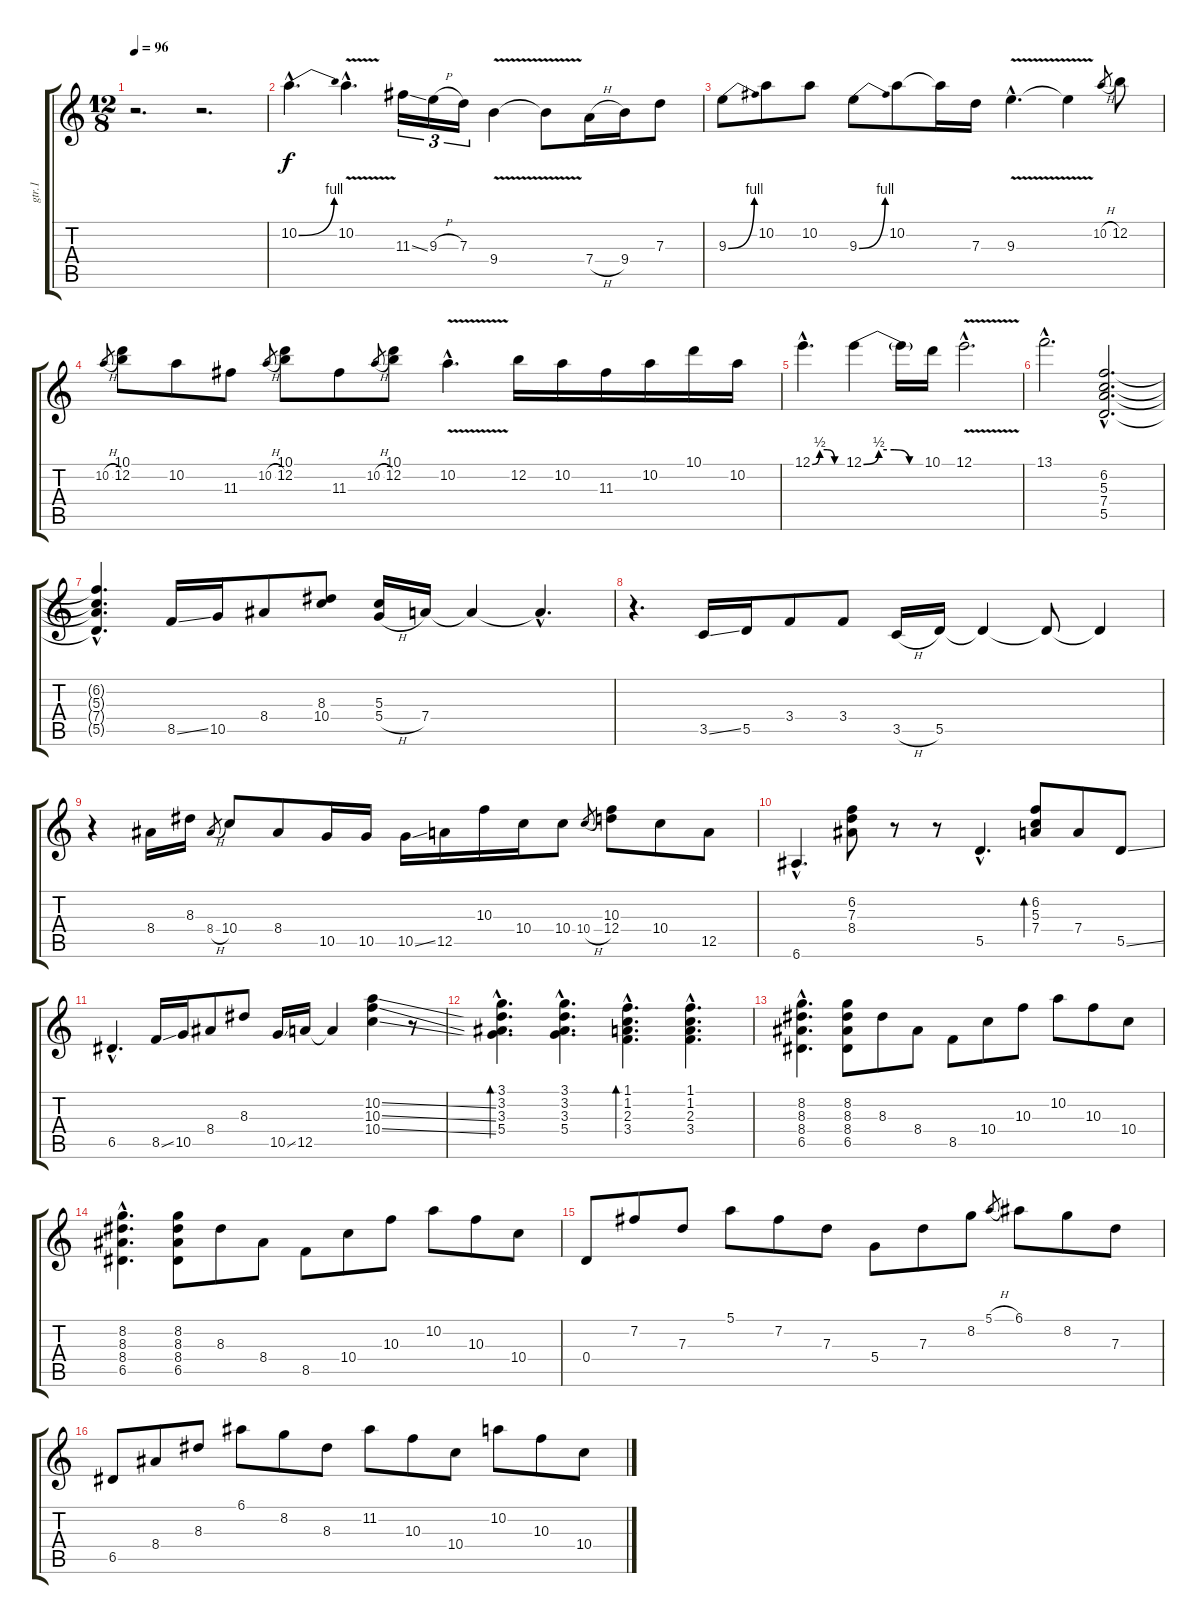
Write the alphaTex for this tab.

\track ("gtr.1" "gtr.1") {instrument distortionguitar}
\staff {score tabs}
\tuning (E4 B3 G3 D3 A2 E2) {hide}
\ts (12 8)
\tempo 96
\clef g2
\ks c
r.2{d dy f instrument distortionguitar} r.2{d} |
10.2{be (bend 0 0 60 4) hac}.4{d} 10.2{v hac}.4{d} 11.3{ss}.16{tu (3 2)} 9.3{h}.16{tu (3 2)} 7.3.16{tu (3 2)} 9.4{v}.4 9.4{t}.8 7.4{h}.16 9.4.16 7.3.8 |
9.3{be (bend 0 0 60 4)}.8 10.2.8 10.2.8 9.3{be (bend 0 0 60 4)}.8 10.2.8 10.2{t}.16 7.3.16 9.3{v hac}.4{d} 9.3{t}.4 10.2{h}.8{gr} 12.2.8 |
10.2{h}.8{gr} (10.1 12.2).8 10.2.8 11.3.8 10.2{h}.8{gr} (10.1 12.2).8 11.3.8 10.2{h}.8{gr} (10.1 12.2).8 10.2{v hac}.4{d} 12.2.16 10.2.16 11.3.16 10.2.16 10.1.16 10.2.16 |
12.1{be (custom 0 0 15 2 30 2 45 0 60 0) hac}.4{d} 12.1{be (custom 0 0 15 2 30 2 45 0 60 0)}.4 12.1{t}.16 10.1.16 12.1{v hac}.2{d} |
13.1{hac}.2{d} (6.2{hac} 5.3{hac} 7.4{hac} 5.5{hac}).2{d instrument electricguitarjazz} |
(6.2{hac t} 5.3{hac t} 7.4{hac t} 5.5{hac t}).4{d} 8.5{ss}.16 10.5.16 8.4.8 (8.3 10.4).8 (5.3 5.4{h}).16 7.4.16 7.4{t}.4 7.4{hac t}.4{d} |
r.4{d} 3.5{ss}.16 5.5.16 3.4.8 3.4.8 3.5{h}.16 5.5.16 5.5{t}.4 5.5{t}.8 5.5{t}.4 |
r.4 8.4.16 8.3.16 8.4{h}.8{gr} 10.4.8 8.4.8 10.5.16 10.5.16 10.5{ss}.16 12.5.16 10.3.16 10.4.16 10.4.8 10.4{h}.8{gr} (10.3 12.4).8 10.4.8 12.5.8 |
6.6{hac}.4{d} (6.2 7.3 8.4).8 r.8 r.8 5.5{hac}.4{d} (6.2 5.3 7.4).8{bd 60} 7.4.8 5.5{ss}.8 |
6.5{hac}.4{d} 8.5{ss}.16 10.5.16 8.4.8 8.3.8 10.5{ss}.16 12.5.16 12.5{t}.4 (10.2{ss} 10.3{ss} 10.4{ss}).4 r.8 |
(3.1{hac} 3.2{hac} 3.3{hac} 5.4{hac}).4{d bd 60 instrument distortionguitar} (3.1{hac} 3.2{hac} 3.3{hac} 5.4{hac}).4{d} (1.1{hac} 1.2{hac} 2.3{hac} 3.4{hac}).4{d bd 60} (1.1{hac} 1.2{hac} 2.3{hac} 3.4{hac}).4{d} |
(8.2{hac} 8.3{hac} 8.4{hac} 6.5{hac}).4{d} (8.2 8.3 8.4 6.5).8 8.3.8 8.4.8 8.5.8 10.4.8 10.3.8 10.2.8 10.3.8 10.4.8 |
(8.2{hac} 8.3{hac} 8.4{hac} 6.5{hac}).4{d} (8.2 8.3 8.4 6.5).8 8.3.8 8.4.8 8.5.8 10.4.8 10.3.8 10.2.8 10.3.8 10.4.8 |
0.4.8 7.2.8 7.3.8 5.1.8 7.2.8 7.3.8 5.4.8 7.3.8 8.2.8 5.1{h}.8{gr} 6.1.8 8.2.8 7.3.8 |
6.5.8 8.4.8 8.3.8 6.1.8 8.2.8 8.3.8 11.2.8 10.3.8 10.4.8 10.2.8 10.3.8 10.4.8
